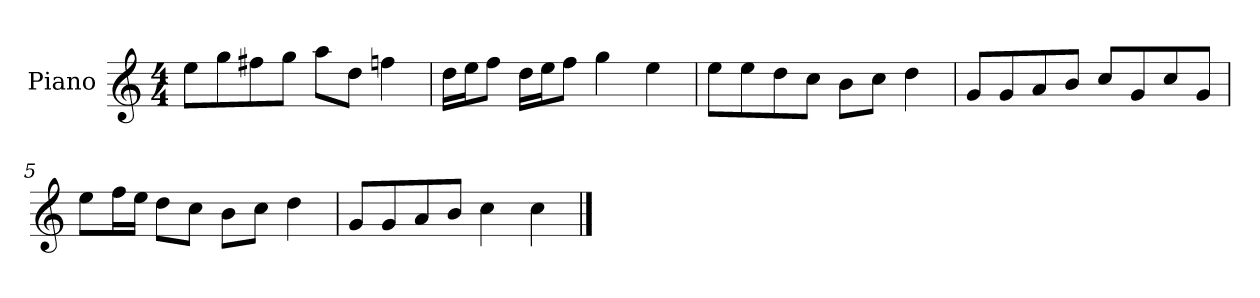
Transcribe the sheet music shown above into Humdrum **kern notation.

**kern
*part1
*staff1
*I"Piano
*I'P-no
*clefG2
*k[]
*M4/4
*MM90
=1
8ee\L
8gg\
8ff#X\
8gg\J
8aa\L
8dd\J
4ffn\
=2
16dd\LL
16ee\J
8ff\J
16dd\LL
16ee\J
8ff\J
4gg\
4ee\
=3
8ee\L
8ee\
8dd\
8cc\J
8b\L
8cc\J
4dd\
=4
8g/L
8g/
8a/
8b/J
8cc/L
8g/
8cc/
8g/J
=5
8ee\L
16ff\L
16ee\JJ
8dd\L
8cc\J
8b\L
8cc\J
4dd\
!!LO:LB:g=z
=6
8g/L
8g/
8a/
8b/J
4cc\
4cc\
==
*-
